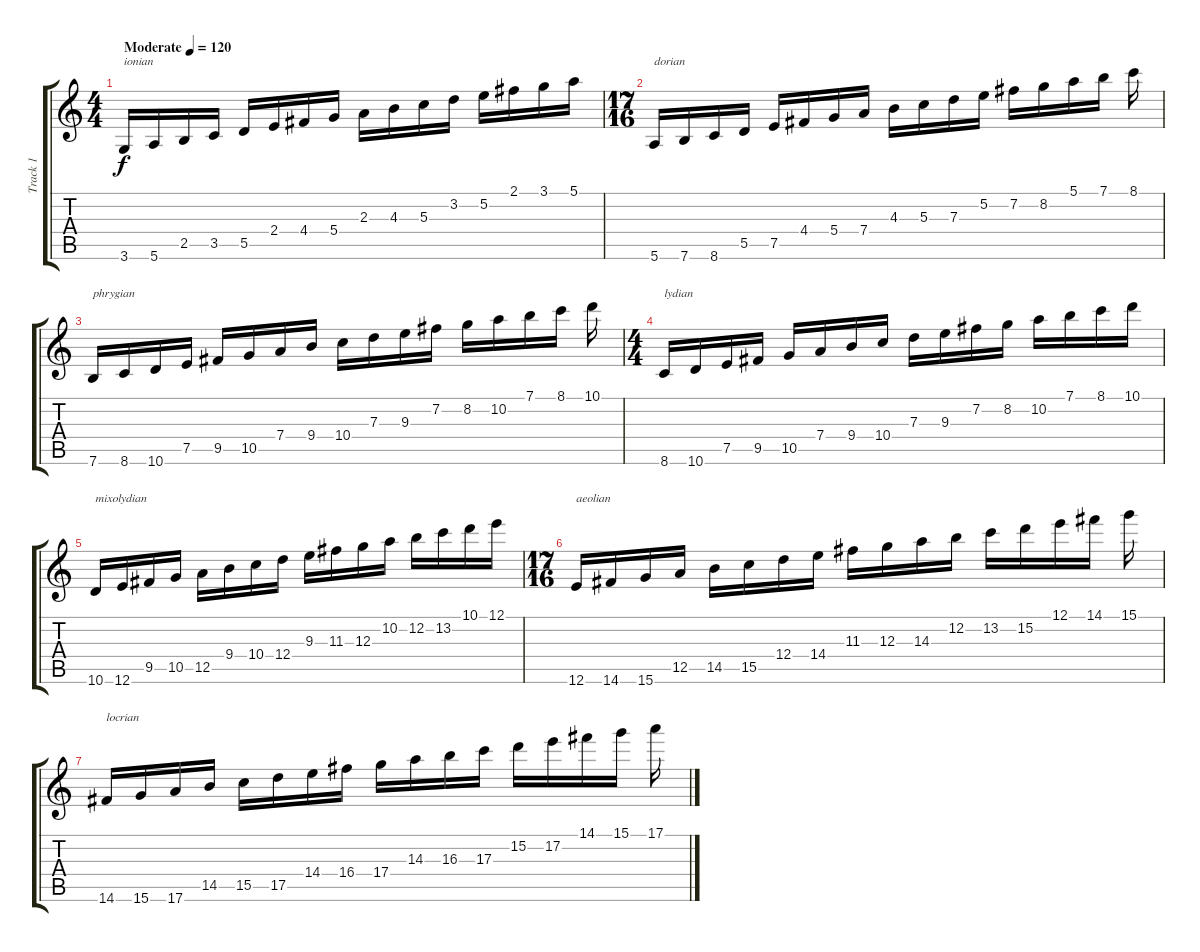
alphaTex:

\track ("Track 1" "Track 1") {instrument acousticguitarsteel}
\staff {score tabs}
\tuning (E4 B3 G3 D3 A2 E2) {hide}
\ts (4 4)
\tempo (120 "Moderate")
\clef g2
\ks c
3.6.16{txt "ionian" dy f instrument acousticguitarsteel} 5.6.16 2.5.16 3.5.16 5.5.16 2.4.16 4.4.16 5.4.16 2.3.16 4.3.16 5.3.16 3.2.16 5.2.16 2.1.16 3.1.16 5.1.16 |
\ts (17 16)
5.6.16{txt "dorian"} 7.6.16 8.6.16 5.5.16 7.5.16 4.4.16 5.4.16 7.4.16 4.3.16 5.3.16 7.3.16 5.2.16 7.2.16 8.2.16 5.1.16 7.1.16 8.1.16 |
7.6.16{txt "phrygian"} 8.6.16 10.6.16 7.5.16 9.5.16 10.5.16 7.4.16 9.4.16 10.4.16 7.3.16 9.3.16 7.2.16 8.2.16 10.2.16 7.1.16 8.1.16 10.1.16 |
\ts (4 4)
8.6.16{txt "lydian"} 10.6.16 7.5.16 9.5.16 10.5.16 7.4.16 9.4.16 10.4.16 7.3.16 9.3.16 7.2.16 8.2.16 10.2.16 7.1.16 8.1.16 10.1.16 |
10.6.16{txt "mixolydian"} 12.6.16 9.5.16 10.5.16 12.5.16 9.4.16 10.4.16 12.4.16 9.3.16 11.3.16 12.3.16 10.2.16 12.2.16 13.2.16 10.1.16 12.1.16 |
\ts (17 16)
12.6.16{txt "aeolian"} 14.6.16 15.6.16 12.5.16 14.5.16 15.5.16 12.4.16 14.4.16 11.3.16 12.3.16 14.3.16 12.2.16 13.2.16 15.2.16 12.1.16 14.1.16 15.1.16 |
14.6.16{txt "locrian"} 15.6.16 17.6.16 14.5.16 15.5.16 17.5.16 14.4.16 16.4.16 17.4.16 14.3.16 16.3.16 17.3.16 15.2.16 17.2.16 14.1.16 15.1.16 17.1.16
